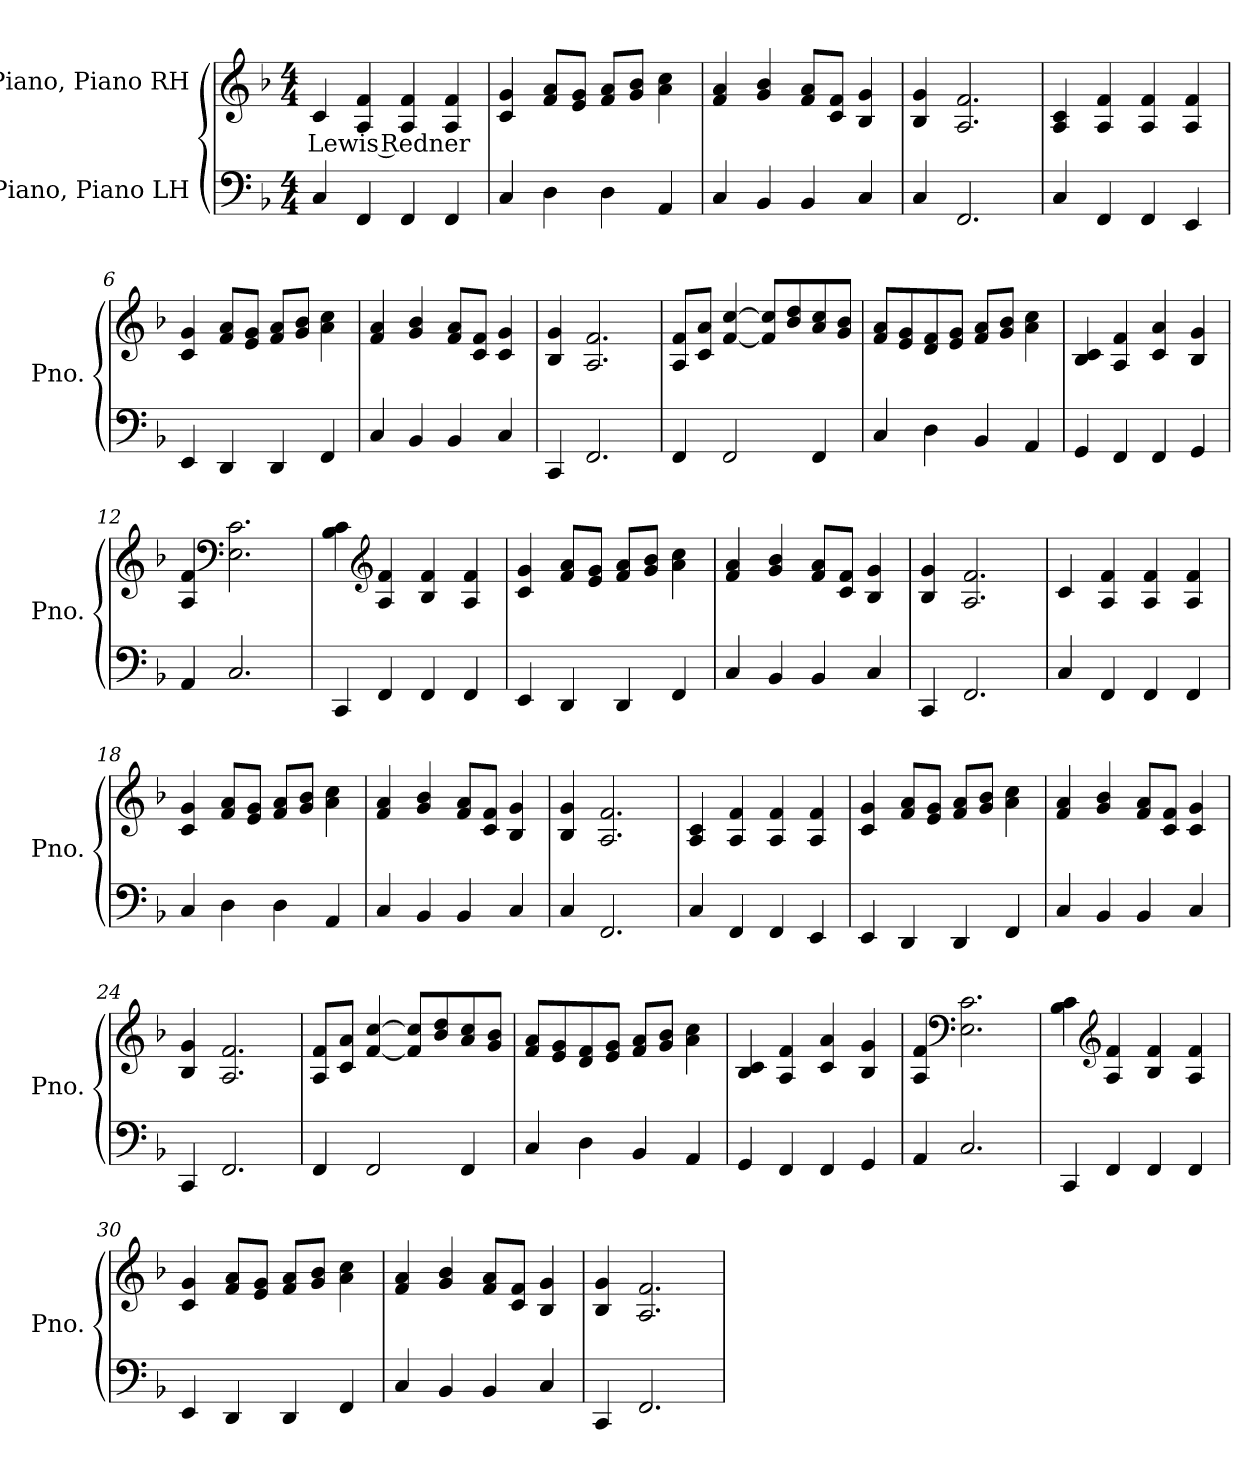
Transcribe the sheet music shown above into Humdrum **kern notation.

**kern	**kern	**text
*part2	*part1	*part1
*staff2	*staff1	*staff1
*I"Piano, Piano LH	*I"Piano, Piano RH	*
*I'Pno.	*I'Pno.	*
*clefF4	*clefG2	*
*k[b-]	*k[b-]	*
*M4/4	*M4/4	*
*MM100	*MM100	*
=1	=1	=1
!	!	!LO:LY:b
4C/	4c/	Lewis Redner
4FF/	4A/ 4f/	.
4FF/	4A/ 4f/	.
4FF/	4A/ 4f/	.
=2	=2	=2
4C/	4c/ 4g/	.
4D\	8f/ 8a/L	.
.	8e/ 8g/J	.
4D\	8f/ 8a/L	.
.	8g/ 8b-/J	.
4AA/	4a\ 4cc\	.
=3	=3	=3
4C/	4f/ 4a/	.
4BB-/	4g/ 4b-/	.
4BB-/	8f/ 8a/L	.
.	8c/ 8f/J	.
4C/	4B-/ 4g/	.
=4	=4	=4
4C/	4B-/ 4g/	.
2.FF/	2.A/ 2.f/	.
=5	=5	=5
4C/	4A/ 4c/	.
4FF/	4A/ 4f/	.
4FF/	4A/ 4f/	.
4EE/	4A/ 4f/	.
!!LO:LB:g=z
=6	=6	=6
4EE/	4c/ 4g/	.
4DD/	8f/ 8a/L	.
.	8e/ 8g/J	.
4DD/	8f/ 8a/L	.
.	8g/ 8b-/J	.
4FF/	4a\ 4cc\	.
=7	=7	=7
4C/	4f/ 4a/	.
4BB-/	4g/ 4b-/	.
4BB-/	8f/ 8a/L	.
.	8c/ 8f/J	.
4C/	4c/ 4g/	.
=8	=8	=8
4CC/	4B-/ 4g/	.
2.FF/	2.A/ 2.f/	.
=9	=9	=9
4FF/	8A/ 8f/L	.
.	8c/ 8a/J	.
2FF/	[4f/ [4cc/	.
.	8f/] 8cc/]L	.
.	8b-/ 8dd/	.
4FF/	8a/ 8cc/	.
.	8g/ 8b-/J	.
=10	=10	=10
4C/	8f/ 8a/L	.
.	8e/ 8g/	.
4D\	8d/ 8f/	.
.	8e/ 8g/J	.
4BB-/	8f/ 8a/L	.
.	8g/ 8b-/J	.
4AA/	4a\ 4cc\	.
=11	=11	=11
4GG/	4B-/ 4c/	.
4FF/	4A/ 4f/	.
4FF/	4c/ 4a/	.
4GG/	4B-/ 4g/	.
!!LO:LB:g=z
=12	=12	=12
4AA/	4A/ 4f/	.
*	*clefF4	*
2.C/	2.E\ 2.c\	.
=13	=13	=13
4CC/	4B-\ 4c\	.
*	*clefG2	*
4FF/	4A/ 4f/	.
4FF/	4B-/ 4f/	.
4FF/	4A/ 4f/	.
=14	=14	=14
4EE/	4c/ 4g/	.
4DD/	8f/ 8a/L	.
.	8e/ 8g/J	.
4DD/	8f/ 8a/L	.
.	8g/ 8b-/J	.
4FF/	4a\ 4cc\	.
=15	=15	=15
4C/	4f/ 4a/	.
4BB-/	4g/ 4b-/	.
4BB-/	8f/ 8a/L	.
.	8c/ 8f/J	.
4C/	4B-/ 4g/	.
=16	=16	=16
4CC/	4B-/ 4g/	.
2.FF/	2.A/ 2.f/	.
=17	=17	=17
4C/	4c/	.
4FF/	4A/ 4f/	.
4FF/	4A/ 4f/	.
4FF/	4A/ 4f/	.
!!LO:LB:g=z
=18	=18	=18
4C/	4c/ 4g/	.
4D\	8f/ 8a/L	.
.	8e/ 8g/J	.
4D\	8f/ 8a/L	.
.	8g/ 8b-/J	.
4AA/	4a\ 4cc\	.
=19	=19	=19
4C/	4f/ 4a/	.
4BB-/	4g/ 4b-/	.
4BB-/	8f/ 8a/L	.
.	8c/ 8f/J	.
4C/	4B-/ 4g/	.
=20	=20	=20
4C/	4B-/ 4g/	.
2.FF/	2.A/ 2.f/	.
=21	=21	=21
4C/	4A/ 4c/	.
4FF/	4A/ 4f/	.
4FF/	4A/ 4f/	.
4EE/	4A/ 4f/	.
=22	=22	=22
4EE/	4c/ 4g/	.
4DD/	8f/ 8a/L	.
.	8e/ 8g/J	.
4DD/	8f/ 8a/L	.
.	8g/ 8b-/J	.
4FF/	4a\ 4cc\	.
=23	=23	=23
4C/	4f/ 4a/	.
4BB-/	4g/ 4b-/	.
4BB-/	8f/ 8a/L	.
.	8c/ 8f/J	.
4C/	4c/ 4g/	.
=24	=24	=24
4CC/	4B-/ 4g/	.
2.FF/	2.A/ 2.f/	.
!!LO:LB:g=z
=25	=25	=25
4FF/	8A/ 8f/L	.
.	8c/ 8a/J	.
2FF/	[4f/ [4cc/	.
.	8f/] 8cc/]L	.
.	8b-/ 8dd/	.
4FF/	8a/ 8cc/	.
.	8g/ 8b-/J	.
=26	=26	=26
4C/	8f/ 8a/L	.
.	8e/ 8g/	.
4D\	8d/ 8f/	.
.	8e/ 8g/J	.
4BB-/	8f/ 8a/L	.
.	8g/ 8b-/J	.
4AA/	4a\ 4cc\	.
=27	=27	=27
4GG/	4B-/ 4c/	.
4FF/	4A/ 4f/	.
4FF/	4c/ 4a/	.
4GG/	4B-/ 4g/	.
=28	=28	=28
4AA/	4A/ 4f/	.
*	*clefF4	*
2.C/	2.E\ 2.c\	.
=29	=29	=29
4CC/	4B-\ 4c\	.
*	*clefG2	*
4FF/	4A/ 4f/	.
4FF/	4B-/ 4f/	.
4FF/	4A/ 4f/	.
=30	=30	=30
4EE/	4c/ 4g/	.
4DD/	8f/ 8a/L	.
.	8e/ 8g/J	.
4DD/	8f/ 8a/L	.
.	8g/ 8b-/J	.
4FF/	4a\ 4cc\	.
!!LO:LB:g=z
=31	=31	=31
4C/	4f/ 4a/	.
4BB-/	4g/ 4b-/	.
4BB-/	8f/ 8a/L	.
.	8c/ 8f/J	.
4C/	4B-/ 4g/	.
=32	=32	=32
4CC/	4B-/ 4g/	.
2.FF/	2.A/ 2.f/	.
=	=	=
*-	*-	*-
